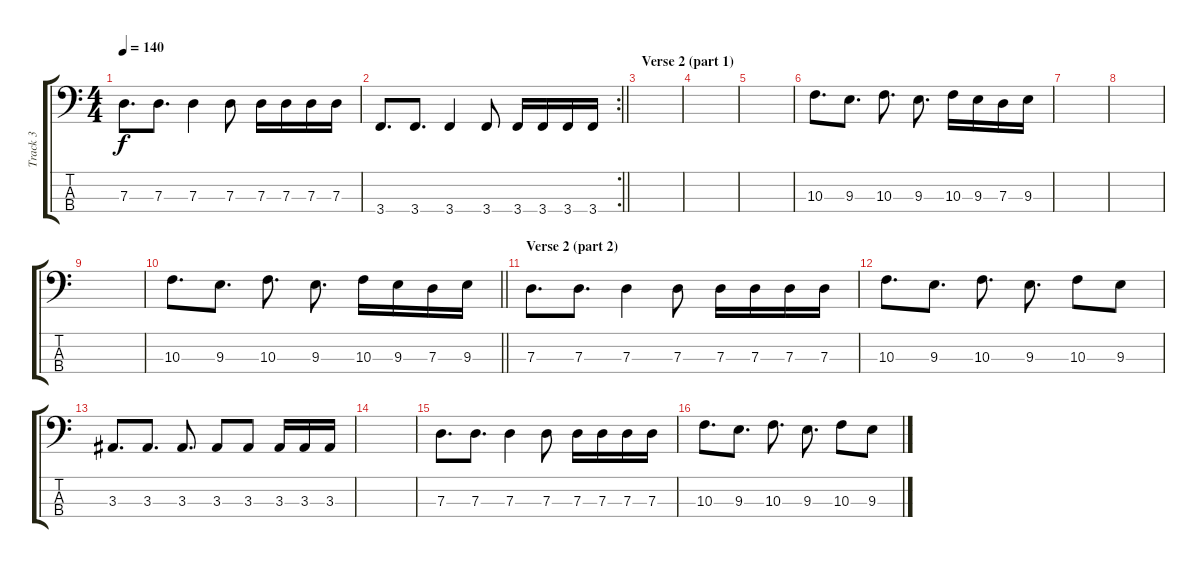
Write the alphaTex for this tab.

\track ("Track 3" "Track 3") {instrument electricbassfinger}
\staff {score tabs}
\tuning (F2 C2 G1 D1) {hide}
\ts (4 4)
\tempo 140
\clef f4
\ks c
7.3.8{d dy f} 7.3.8{d} 7.3.4 7.3.8 7.3.16 7.3.16 7.3.16 7.3.16 |
\rc 2
\barLineRight lightlight
3.4.8{d} 3.4.8{d} 3.4.4 3.4.8 3.4.16 3.4.16 3.4.16 3.4.16 |
\section ("" "Verse 2 (part 1)")
|
|
|
10.3.8{d} 9.3.8{d} 10.3.8{d} 9.3.8{d} 10.3.16 9.3.16 7.3.16 9.3.16 |
|
|
|
\barLineRight lightlight
10.3.8{d} 9.3.8{d} 10.3.8{d} 9.3.8{d} 10.3.16 9.3.16 7.3.16 9.3.16 |
\section ("" "Verse 2 (part 2)")
7.3.8{d} 7.3.8{d} 7.3.4 7.3.8 7.3.16 7.3.16 7.3.16 7.3.16 |
10.3.8{d} 9.3.8{d} 10.3.8{d} 9.3.8{d} 10.3.8 9.3.8 |
3.3.8{d} 3.3.8{d} 3.3.8{d} 3.3.8 3.3.8 3.3.16 3.3.16 3.3.16 |
|
7.3.8{d} 7.3.8{d} 7.3.4 7.3.8 7.3.16 7.3.16 7.3.16 7.3.16 |
10.3.8{d} 9.3.8{d} 10.3.8{d} 9.3.8{d} 10.3.8 9.3.8
